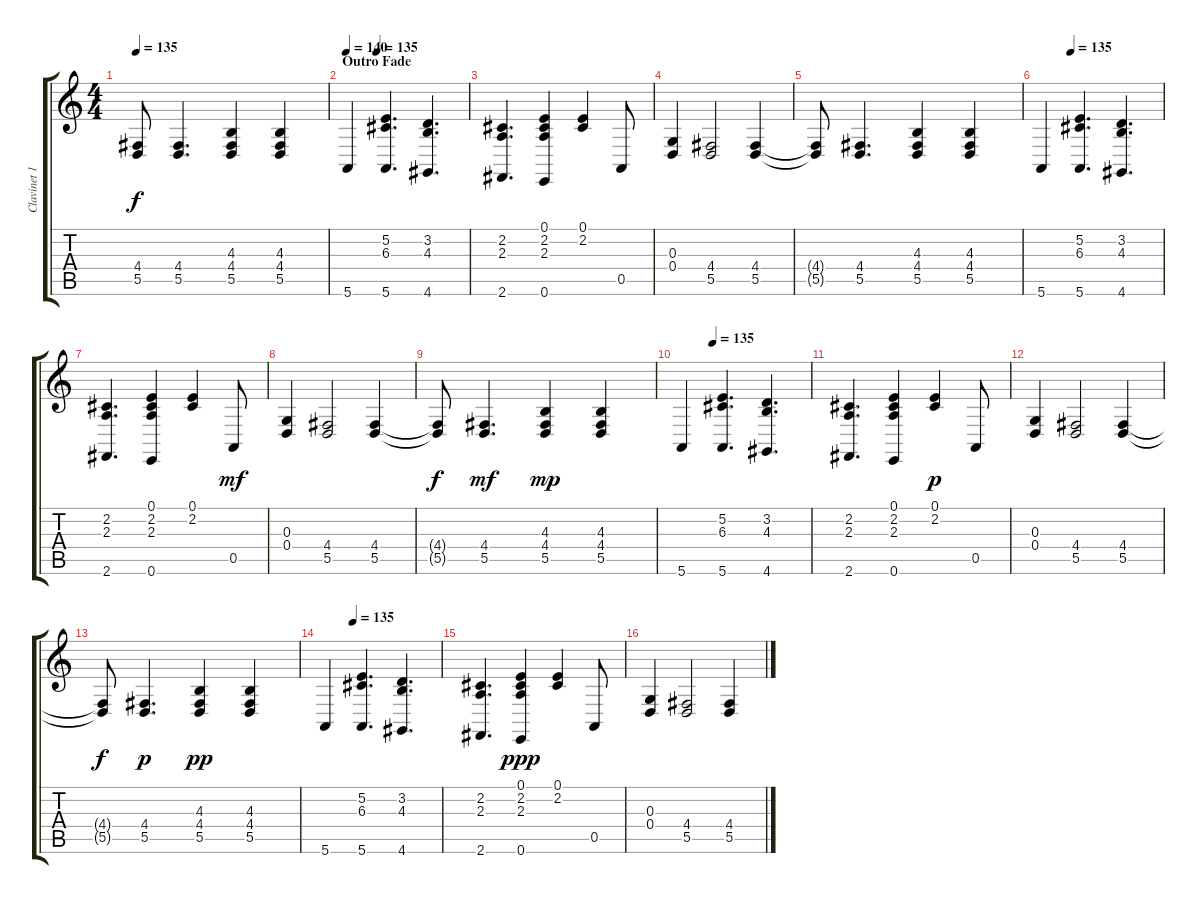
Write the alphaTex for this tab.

\track ("Clavinet 1" "Clavinet 1") {instrument clavinet}
\staff {score tabs}
\tuning (E4 B3 G3 D3 A2 E2) {hide}
\ts (4 4)
\tempo 135
\clef g2
\ks c
(4.4{t} 5.5{t}).8{dy f} (4.4 5.5).4{d} (4.3 4.4 5.5).4 (4.3 4.4 5.5).4 |
\section ("" "Outro Fade ")
\tempo (135 0.25)
\tempo 140
5.6.4 (5.2 6.3 5.6).4{d} (3.2 4.3 4.6).4{d} |
(2.2 2.3 2.6).4{d} (0.1 2.2 2.3 0.6).4 (0.1 2.2).4 0.5.8 |
(0.3 0.4).4 (4.4 5.5).2 (4.4 5.5).4 |
(4.4{t} 5.5{t}).8 (4.4 5.5).4{d} (4.3 4.4 5.5).4 (4.3 4.4 5.5).4 |
\tempo (135 0.25)
5.6.4 (5.2 6.3 5.6).4{d} (3.2 4.3 4.6).4{d} |
(2.2 2.3 2.6).4{d} (0.1 2.2 2.3 0.6).4 (0.1 2.2).4 0.5.8{dy mf} |
(0.3 0.4).4 (4.4 5.5).2 (4.4 5.5).4 |
(4.4{t} 5.5{t}).8{dy f} (4.4 5.5).4{d dy mf} (4.3 4.4 5.5).4{dy mp} (4.3 4.4 5.5).4 |
\tempo (135 0.25)
5.6.4 (5.2 6.3 5.6).4{d} (3.2 4.3 4.6).4{d} |
(2.2 2.3 2.6).4{d} (0.1 2.2 2.3 0.6).4 (0.1 2.2).4{dy p} 0.5.8 |
(0.3 0.4).4 (4.4 5.5).2 (4.4 5.5).4 |
(4.4{t} 5.5{t}).8{dy f} (4.4 5.5).4{d dy p} (4.3 4.4 5.5).4{dy pp} (4.3 4.4 5.5).4 |
\tempo (135 0.25)
5.6.4 (5.2 6.3 5.6).4{d} (3.2 4.3 4.6).4{d} |
(2.2 2.3 2.6).4{d} (0.1 2.2 2.3 0.6).4{dy ppp} (0.1 2.2).4 0.5.8 |
(0.3 0.4).4 (4.4 5.5).2 (4.4 5.5).4
